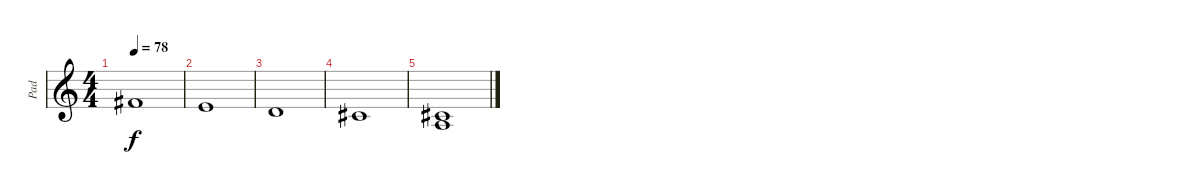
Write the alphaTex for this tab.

\track ("Pad" "Pad") {instrument pad7halo}
\staff {score}
\tuning (E4 B3 G3 D3 A2 E2) {hide}
\ts (4 4)
\tempo 78
\clef g2
\ks c
2.1.1{dy f} |
0.1.1 |
3.2.1 |
2.2.1 |
(2.2 2.3).1
